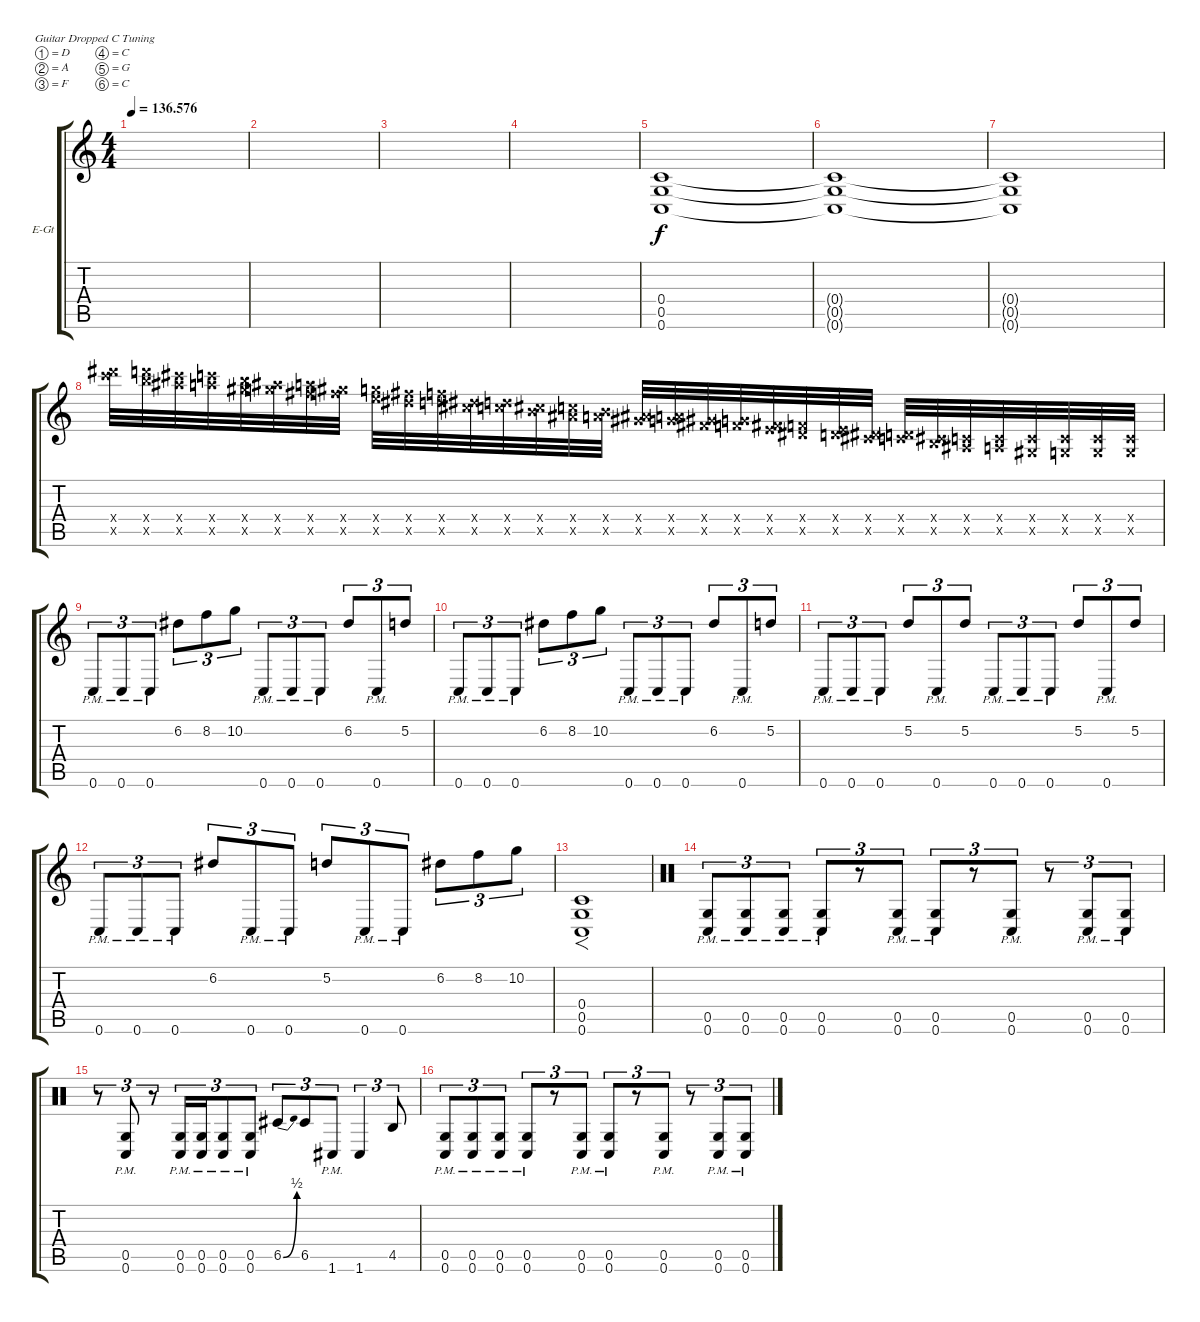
\bracketExtendMode groupsimilarinstruments
\firstSystemTrackNameOrientation horizontal
\otherSystemsTrackNameOrientation horizontal
\track ("Right Rhythm" "E-Gt") {instrument distortionguitar}
\staff {score tabs}
\tuning (D4 A3 F3 C3 G2 C2)
\ts (4 4)
\tempo
136.576
\accidentals auto
\clef g2
\ottava regular
\simile none
\ks c
|
|
|
|
(0.6 0.5 0.4).1 |
(0.4{t} 0.5{t} 0.6{t}).1 |
(0.6{t} 0.5{t} 0.4{t}).1 |
(27.4{x} 29.5{x}).32 (26.4{x} 28.5{x}).32 (25.4{x} 27.5{x}).32 (24.4{x} 26.5{x}).32 (23.4{x} 25.5{x}).32 (22.4{x} 24.5{x}).32 (21.4{x} 23.5{x}).32 (20.4{x} 22.5{x}).32 (19.4{x} 21.5{x}).32 (18.4{x} 20.5{x}).32 (17.4{x} 19.5{x}).32 (15.4{x} 18.5{x}).32 (14.4{x} 17.5{x}).32 (13.4{x} 16.5{x}).32 (12.4{x} 15.5{x}).32 (11.4{x} 14.5{x}).32 (10.4{x} 13.5{x}).32 (9.4{x} 12.5{x}).32 (8.4{x} 11.5{x}).32 (7.4{x} 10.5{x}).32 (6.4{x} 9.5{x}).32 (5.4{x} 8.5{x}).32 (4.4{x} 7.5{x}).32 (3.4{x} 6.5{x}).32 (2.4{x} 5.5{x}).32 (1.4{x} 4.5{x}).32 (0.4{x} 3.5{x}).32 (0.4{x} 2.5{x}).32 (0.4{x} 1.5{x}).32 (0.4{x} 0.5{x}).32 (0.4{x} 0.5{x}).32 (0.4{x} 0.5{x}).32 |
0.6{pm}.8{tu (3 2)} 0.6{pm}.8{tu (3 2)} 0.6{pm}.8{tu (3 2)} 6.2.8{tu (3 2)} 8.2.8{tu (3 2)} 10.2.8{tu (3 2)} 0.6{pm}.8{tu (3 2)} 0.6{pm}.8{tu (3 2)} 0.6{pm}.8{tu (3 2)} 6.2.8{tu (3 2)} 0.6{pm}.8{tu (3 2)} 5.2.8{tu (3 2)} |
0.6{pm}.8{tu (3 2)} 0.6{pm}.8{tu (3 2)} 0.6{pm}.8{tu (3 2)} 6.2.8{tu (3 2)} 8.2.8{tu (3 2)} 10.2.8{tu (3 2)} 0.6{pm}.8{tu (3 2)} 0.6{pm}.8{tu (3 2)} 0.6{pm}.8{tu (3 2)} 6.2.8{tu (3 2)} 0.6{pm}.8{tu (3 2)} 5.2.8{tu (3 2)} |
0.6{pm}.8{tu (3 2)} 0.6{pm}.8{tu (3 2)} 0.6{pm}.8{tu (3 2)} 5.2.8{tu (3 2)} 0.6{pm}.8{tu (3 2)} 5.2.8{tu (3 2)} 0.6{pm}.8{tu (3 2)} 0.6{pm}.8{tu (3 2)} 0.6{pm}.8{tu (3 2)} 5.2.8{tu (3 2)} 0.6{pm}.8{tu (3 2)} 5.2.8{tu (3 2)} |
0.6{pm}.8{tu (3 2)} 0.6{pm}.8{tu (3 2)} 0.6{pm}.8{tu (3 2)} 6.2.8{tu (3 2)} 0.6{pm}.8{tu (3 2)} 0.6{pm}.8{tu (3 2)} 5.2.8{tu (3 2)} 0.6{pm}.8{tu (3 2)} 0.6{pm}.8{tu (3 2)} 6.2.8{tu (3 2)} 8.2.8{tu (3 2)} 10.2.8{tu (3 2)} |
(0.6 0.5 0.4).1{f} |
\clef neutral
(0.6{pm} 0.5{pm}).8{tu (3 2)} (0.6{pm} 0.5{pm}).8{tu (3 2)} (0.6{pm} 0.5{pm}).8{tu (3 2)} (0.6{pm} 0.5{pm}).8{tu (3 2)} r.8{tu (3 2)} (0.5{pm} 0.6{pm}).8{tu (3 2)} (0.5{pm} 0.6{pm}).8{tu (3 2)} r.8{tu (3 2)} (0.5{pm} 0.6{pm}).8{tu (3 2)} r.8{tu (3 2)} (0.5{pm} 0.6{pm}).8{tu (3 2)} (0.5{pm} 0.6{pm}).8{tu (3 2)} |
r.8{tu (3 2)} (0.6{pm} 0.5{pm}).8{tu (3 2)} r.8{tu (3 2)} (0.5{pm} 0.6{pm}).16{tu (3 2)} (0.5{pm} 0.6{pm}).16{tu (3 2)} (0.5{pm} 0.6{pm}).8{tu (3 2)} (0.6{pm} 0.5{pm}).8{tu (3 2)} 6.5{be (bend 0 0 14.399999999999999 2)}.8{tu (3 2)} 6.5.8{tu (3 2)} 1.6{pm}.8{tu (3 2)} 1.6.4{tu (3 2)} 4.5.8{tu (3 2)} |
(0.6{pm} 0.5{pm}).8{tu (3 2)} (0.6{pm} 0.5{pm}).8{tu (3 2)} (0.6{pm} 0.5{pm}).8{tu (3 2)} (0.6{pm} 0.5{pm}).8{tu (3 2)} r.8{tu (3 2)} (0.6{pm} 0.5{pm}).8{tu (3 2)} (0.6{pm} 0.5{pm}).8{tu (3 2)} r.8{tu (3 2)} (0.6{pm} 0.5{pm}).8{tu (3 2)} r.8{tu (3 2)} (0.6{pm} 0.5{pm}).8{tu (3 2)} (0.6{pm} 0.5{pm}).8{tu (3 2)}
